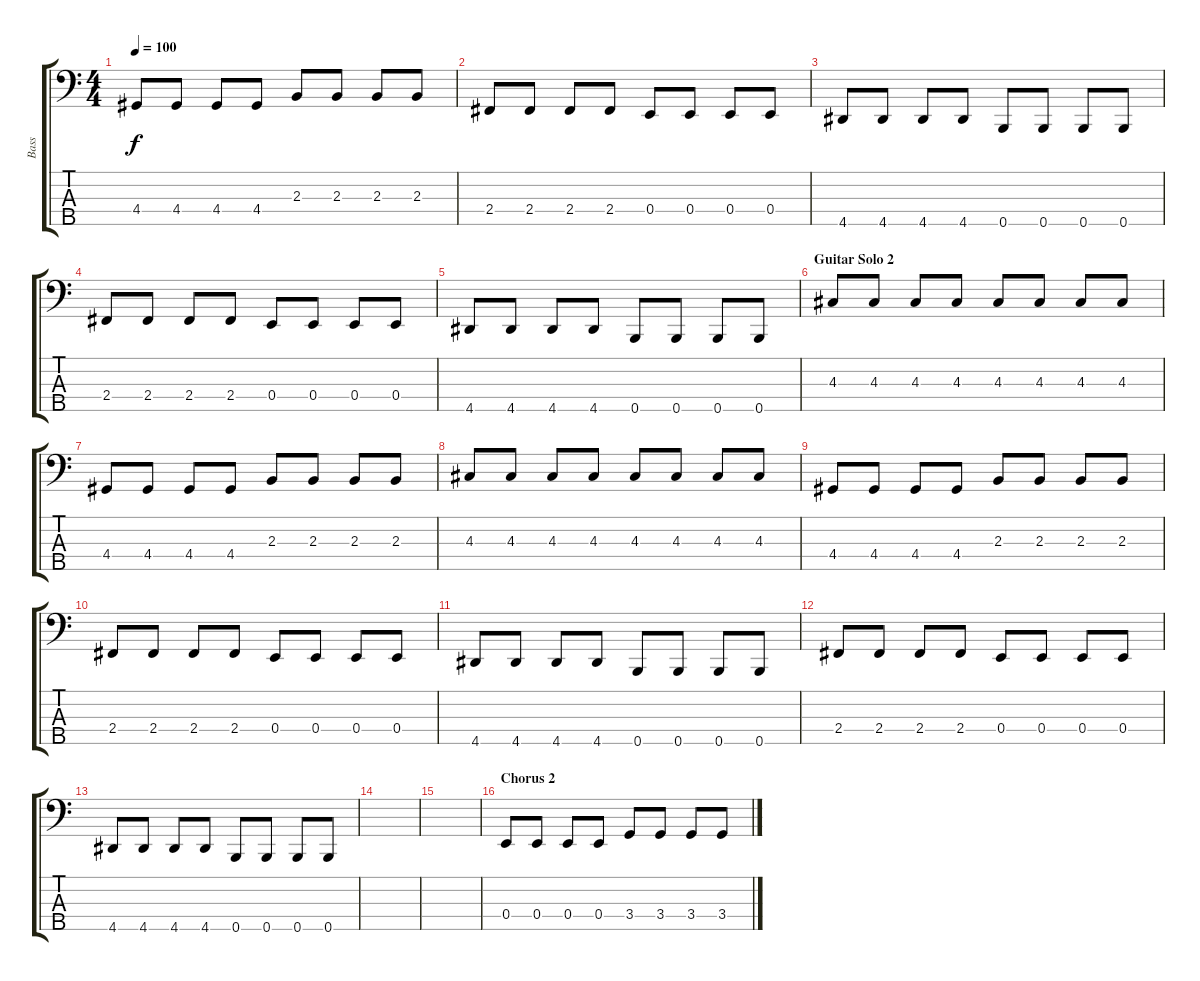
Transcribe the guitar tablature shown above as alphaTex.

\track ("Bass" "Bass") {instrument electricbasspick}
\staff {score tabs}
\tuning (G2 D2 A1 E1 B0) {hide}
\ts (4 4)
\tempo 100
\clef f4
\ks c
4.4.8{dy f} 4.4.8 4.4.8 4.4.8 2.3.8 2.3.8 2.3.8 2.3.8 |
2.4.8 2.4.8 2.4.8 2.4.8 0.4.8 0.4.8 0.4.8 0.4.8 |
4.5.8 4.5.8 4.5.8 4.5.8 0.5.8 0.5.8 0.5.8 0.5.8 |
2.4.8 2.4.8 2.4.8 2.4.8 0.4.8 0.4.8 0.4.8 0.4.8 |
4.5.8 4.5.8 4.5.8 4.5.8 0.5.8 0.5.8 0.5.8 0.5.8 |
\section ("" "Guitar Solo 2")
4.3.8 4.3.8 4.3.8 4.3.8 4.3.8 4.3.8 4.3.8 4.3.8 |
4.4.8 4.4.8 4.4.8 4.4.8 2.3.8 2.3.8 2.3.8 2.3.8 |
4.3.8 4.3.8 4.3.8 4.3.8 4.3.8 4.3.8 4.3.8 4.3.8 |
4.4.8 4.4.8 4.4.8 4.4.8 2.3.8 2.3.8 2.3.8 2.3.8 |
2.4.8 2.4.8 2.4.8 2.4.8 0.4.8 0.4.8 0.4.8 0.4.8 |
4.5.8 4.5.8 4.5.8 4.5.8 0.5.8 0.5.8 0.5.8 0.5.8 |
2.4.8 2.4.8 2.4.8 2.4.8 0.4.8 0.4.8 0.4.8 0.4.8 |
4.5.8 4.5.8 4.5.8 4.5.8 0.5.8 0.5.8 0.5.8 0.5.8 |
|
|
\section ("" "Chorus 2")
0.4.8 0.4.8 0.4.8 0.4.8 3.4.8 3.4.8 3.4.8 3.4.8
